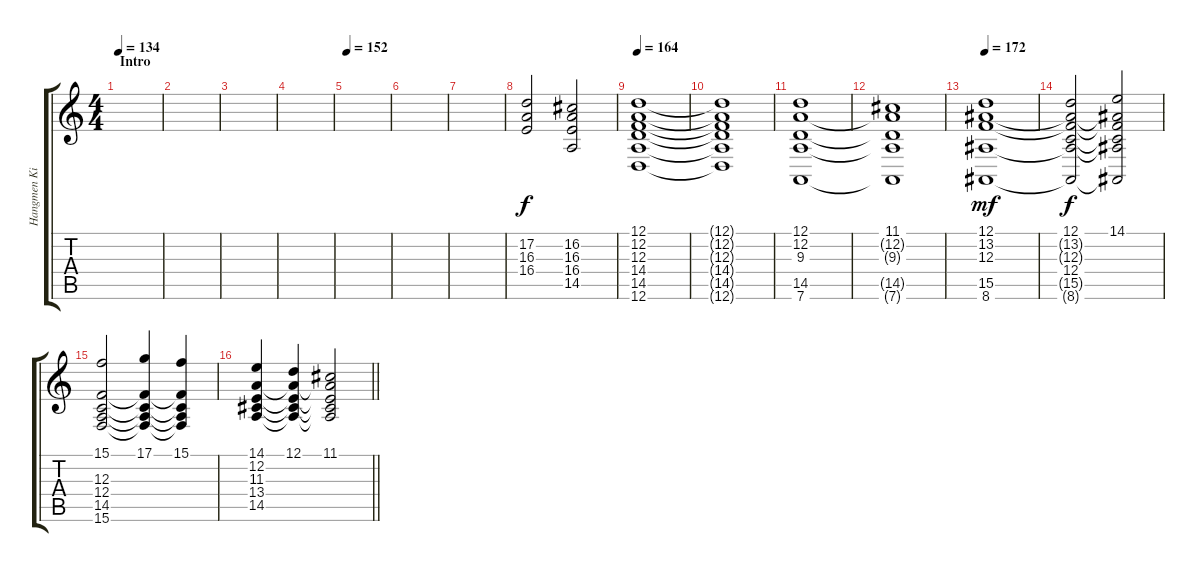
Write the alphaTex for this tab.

\track ("Hangmen Kinderchor " "Hangmen Ki") {instrument choiraahs}
\staff {score tabs}
\tuning (D4 A3 F3 C3 G2 D2) {hide}
\ts (4 4)
\section ("" "Intro")
\tempo 134
\tempo 140
\tempo 134
\clef g2
\ks c
|
|
|
|
\tempo 152
|
|
|
(17.2 16.3 16.4).2 (16.2 16.3 16.4 14.5).2 |
\tempo 164
(12.1 12.2 12.3 14.4 14.5 12.6).1 |
(12.1{t} 12.2{t} 12.3{t} 14.4{t} 14.5{t} 12.6{t}).1 |
(12.1 12.2 9.3 14.5 7.6).1 |
(11.1 12.2{t} 9.3{t} 14.5{t} 7.6{t}).1 |
\tempo 172
(12.1 13.2 12.3 15.5 8.6).1{dy mf} |
(12.1 13.2{t} 12.3{t} 12.4 15.5{t} 8.6{t}).2{dy f} (14.1 13.2{t} 12.3{t} 12.4{t} 15.5{t} 8.6{t}).2 |
(15.1 12.3 12.4 14.5 15.6).2 (17.1 12.3{t} 12.4{t} 14.5{t} 15.6{t}).4 (15.1 12.3{t} 12.4{t} 14.5{t} 15.6{t}).4 |
\barLineRight lightlight
(14.1 12.2 11.3 13.4 14.5).4 (12.1 12.2{t} 11.3{t} 13.4{t} 14.5{t}).4 (11.1 12.2{t} 11.3{t} 13.4{t} 14.5{t}).2
